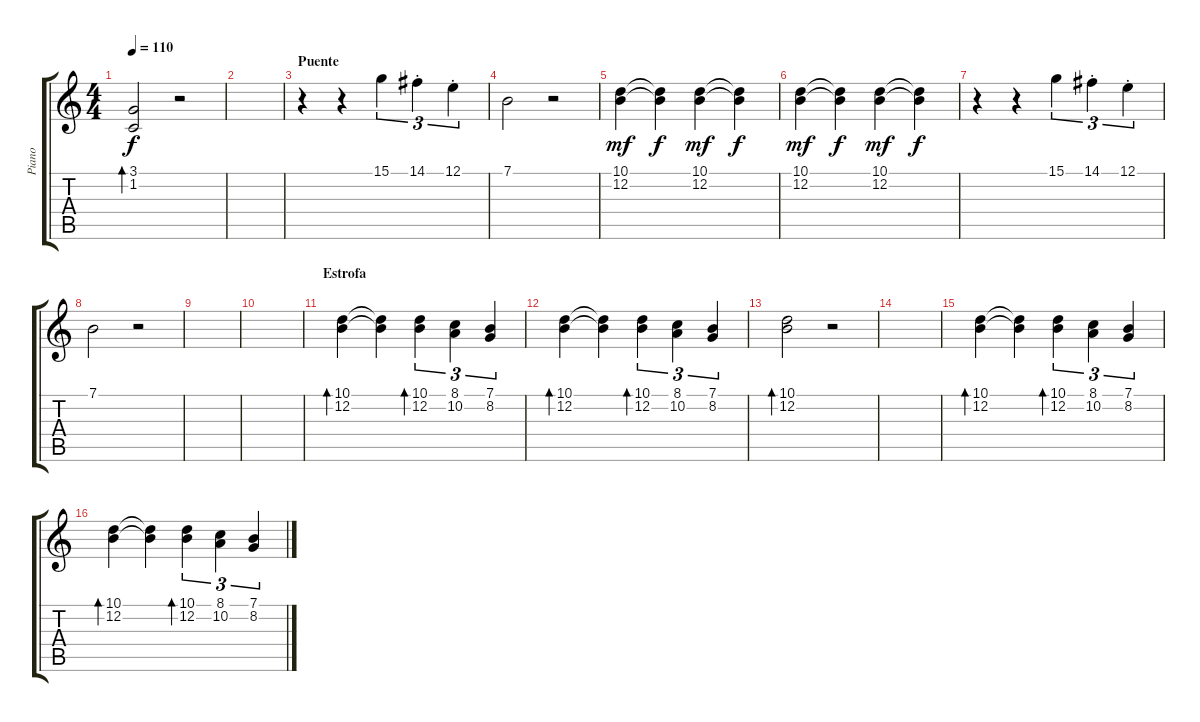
\track ("Piano" "Piano") {instrument acousticgrandpiano}
\staff {score tabs}
\tuning (E4 B3 G3 D3 A2 E2) {hide}
\ts (4 4)
\tempo 110
\clef g2
\ks c
(3.1 1.2).2{bd 120 dy f} r.2 |
|
\section ("" "Puente")
r.4 r.4 15.1.4{tu (3 2)} 14.1{st}.4{tu (3 2)} 12.1{st}.4{tu (3 2)} |
7.1.2 r.2 |
(10.1 12.2).4{dy mf} (10.1{t} 12.2{t}).4{dy f} (10.1 12.2).4{dy mf} (10.1{t} 12.2{t}).4{dy f} |
(10.1 12.2).4{dy mf} (10.1{t} 12.2{t}).4{dy f} (10.1 12.2).4{dy mf} (10.1{t} 12.2{t}).4{dy f} |
r.4 r.4 15.1.4{tu (3 2)} 14.1{st}.4{tu (3 2)} 12.1{st}.4{tu (3 2)} |
7.1.2 r.2 |
|
|
\section ("" "Estrofa")
(10.1 12.2).4{bd 480} (10.1{t} 12.2{t}).4 (10.1 12.2).4{tu (3 2) bd 480} (8.1 10.2).4{tu (3 2)} (7.1 8.2).4{tu (3 2)} |
(10.1 12.2).4{bd 480} (10.1{t} 12.2{t}).4 (10.1 12.2).4{tu (3 2) bd 480} (8.1 10.2).4{tu (3 2)} (7.1 8.2).4{tu (3 2)} |
(10.1 12.2).2{bd 120} r.2 |
|
(10.1 12.2).4{bd 480} (10.1{t} 12.2{t}).4 (10.1 12.2).4{tu (3 2) bd 480} (8.1 10.2).4{tu (3 2)} (7.1 8.2).4{tu (3 2)} |
(10.1 12.2).4{bd 480} (10.1{t} 12.2{t}).4 (10.1 12.2).4{tu (3 2) bd 480} (8.1 10.2).4{tu (3 2)} (7.1 8.2).4{tu (3 2)}
